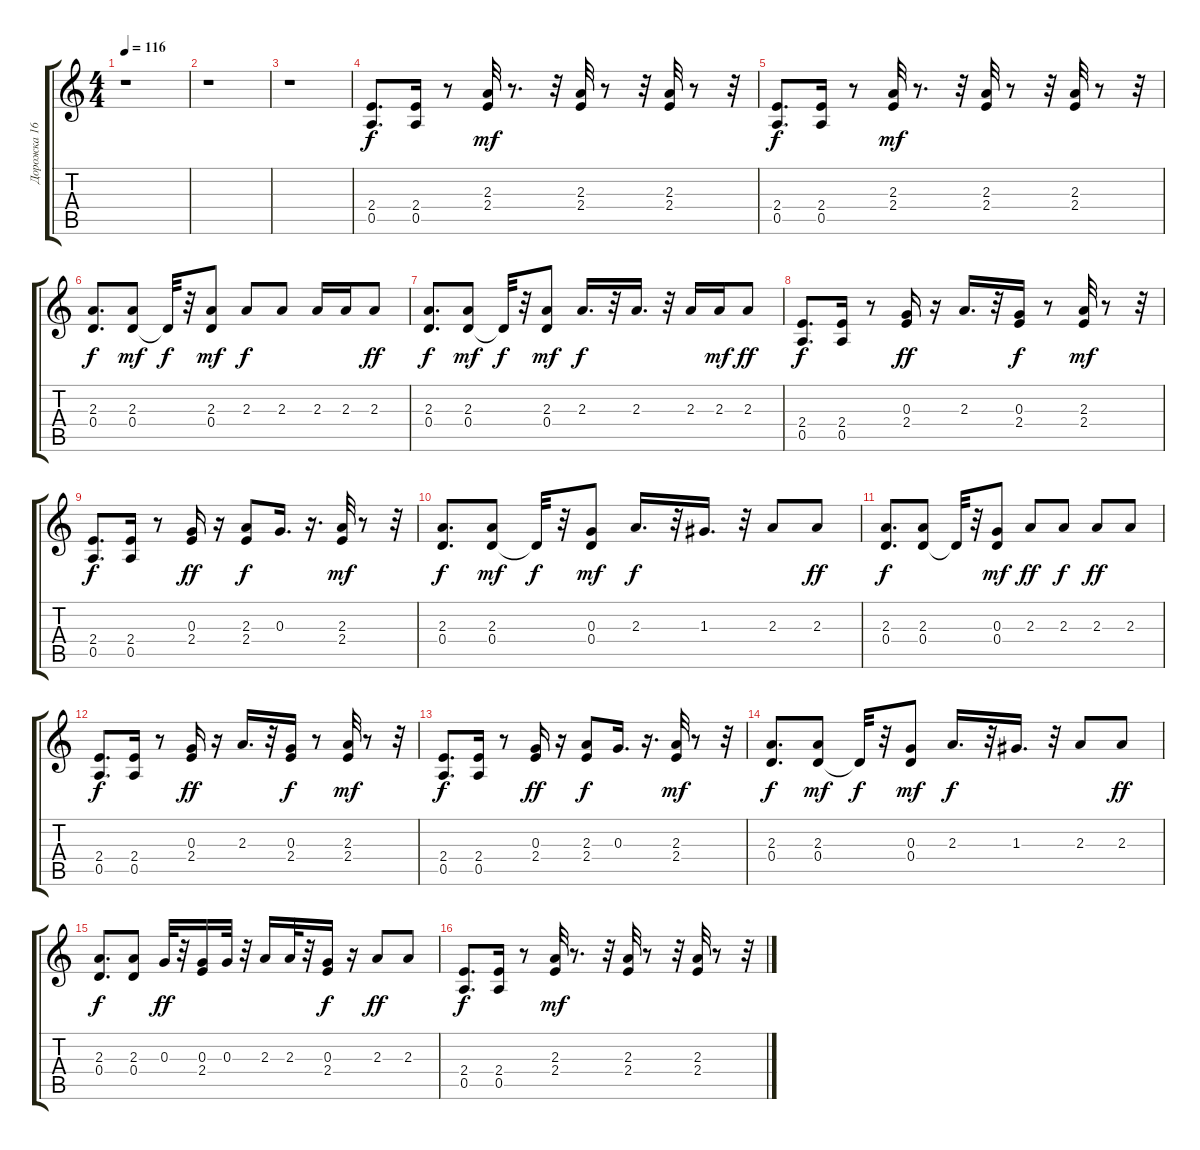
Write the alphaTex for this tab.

\track ("Дорожка 16" "Дорожка 16") {instrument distortionguitar}
\staff {score tabs}
\tuning (E4 B3 G3 D3 A2 E2) {hide}
\ts (4 4)
\tempo 116
\clef g2
\ks c
r.1{dy ff} |
r.1 |
r.1 |
(2.4 0.5).8{d dy f} (2.4 0.5).16 r.8 (2.3 2.4).32{dy mf} r.8{d} r.32 (2.3 2.4).32 r.8 r.32 (2.3 2.4).32 r.8 r.32 |
(2.4 0.5).8{d dy f} (2.4 0.5).16 r.8 (2.3 2.4).32{dy mf} r.8{d} r.32 (2.3 2.4).32 r.8 r.32 (2.3 2.4).32 r.8 r.32 |
(2.3 0.4).8{d dy f} (2.3 0.4).8{dy mf} 0.4{t}.32{dy f} r.32 (2.3 0.4).8{dy mf} 2.3.8{dy f} 2.3.8 2.3.16 2.3.16 2.3.8{dy ff} |
(2.3 0.4).8{d dy f} (2.3 0.4).8{dy mf} 0.4{t}.32{dy f} r.32 (2.3 0.4).8{dy mf} 2.3.16{d dy f} r.32 2.3.16{d} r.32 2.3.16 2.3.16{dy mf} 2.3.8{dy ff} |
(2.4 0.5).8{d dy f} (2.4 0.5).16 r.8 (0.3 2.4).16{dy ff} r.16 2.3.16{d} r.32 (0.3 2.4).16{dy f} r.8 (2.3 2.4).32{dy mf} r.8 r.32 |
(2.4 0.5).8{d dy f} (2.4 0.5).16 r.8 (0.3 2.4).16{dy ff} r.16 (2.3 2.4).8{dy f} 0.3.16{d} r.16{d} (2.3 2.4).32{dy mf} r.8 r.32 |
(2.3 0.4).8{d dy f} (2.3 0.4).8{dy mf} 0.4{t}.32{dy f} r.32 (0.3 0.4).8{dy mf} 2.3.16{d dy f} r.32 1.3.16{d} r.32 2.3.8 2.3.8{dy ff} |
(2.3 0.4).8{d dy f} (2.3 0.4).8 0.4{t}.32 r.32 (0.3 0.4).8{dy mf} 2.3.8{dy ff} 2.3.8{dy f} 2.3.8{dy ff} 2.3.8 |
(2.4 0.5).8{d dy f} (2.4 0.5).16 r.8 (0.3 2.4).16{dy ff} r.16 2.3.16{d} r.32 (0.3 2.4).16{dy f} r.8 (2.3 2.4).32{dy mf} r.8 r.32 |
(2.4 0.5).8{d dy f} (2.4 0.5).16 r.8 (0.3 2.4).16{dy ff} r.16 (2.3 2.4).8{dy f} 0.3.16{d} r.16{d} (2.3 2.4).32{dy mf} r.8 r.32 |
(2.3 0.4).8{d dy f} (2.3 0.4).8{dy mf} 0.4{t}.32{dy f} r.32 (0.3 0.4).8{dy mf} 2.3.16{d dy f} r.32 1.3.16{d} r.32 2.3.8 2.3.8{dy ff} |
(2.3 0.4).8{d dy f} (2.3 0.4).8 0.3.32{dy ff} r.32 (0.3 2.4).16 0.3.32 r.32 2.3.16 2.3.32 r.32 (0.3 2.4).16{dy f} r.16 2.3.8{dy ff} 2.3.8 |
(2.4 0.5).8{d dy f} (2.4 0.5).16 r.8 (2.3 2.4).32{dy mf} r.8{d} r.32 (2.3 2.4).32 r.8 r.32 (2.3 2.4).32 r.8 r.32
